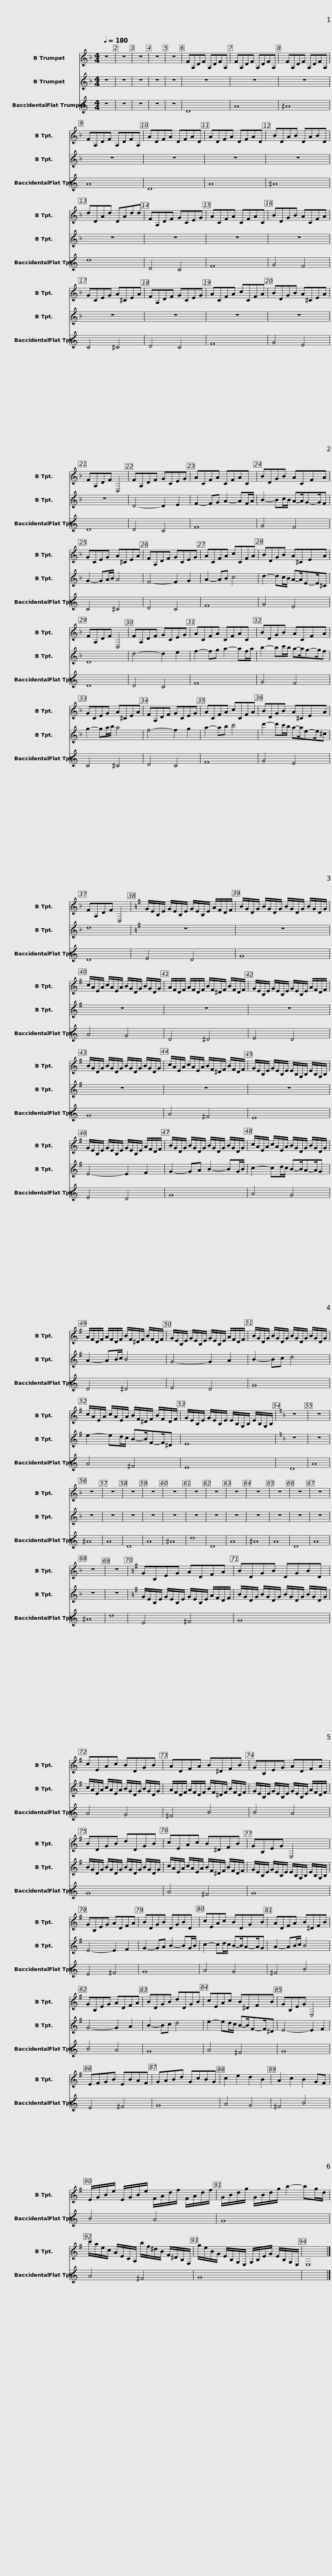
X:1
%%score 1 2 3
L:1/8
Q:1/4=180
M:4/4
I:linebreak $
K:none
V:1 treble transpose=-2
V:2 treble transpose=-2
V:3 treble transpose=-2
V:1
[K:F] z8 | z8 | z8 | z8 | z8 | %5
 FA,DF A,DFA, | FA,DF A,DFA, | FA,DF A,DFA, |$ FA,DF A,DFA, | ADFA DFAD | %10
 ADFA DFAD | BDAB DABD | dDAd DAdd |$ FA,DF GCEG | ACFA CFAC | %15
 BDGB ACFA | GCEG A^CEA | FA,DF GCEG |$ ACFA cCFA | BDGB A^CEA | %20
 FA,DF D,4 | FA,DF GCEG | ACFA CFAC |$ BDGB ACFA | GCEG A^CEA | %25
 FA,DF GCEG | ACFA cCFA |$ BDGB A^CEA | FA,DF D,4 | FA,DF GCEG | %30
 ACFA CFAC |$ BDGB ACFA | GCEG A^CEA | FA,DF GCEG | ACFA cCFA |$ %35
 BDGB A^CEA | FA,DF D,4 |[K:G] G/E/B,/E/ G/E/B,/E/ G/E/B,/E/ A/F/D/F/ |$ B/G/D/G/ B/G/D/G/ B/G/D/G/ B/G/D/G/ | c/A/E/A/ c/A/E/A/ B/G/D/G/ B/G/D/G/ |$ %40
 A/F/D/F/ A/F/D/F/ B/F/^D/F/ B/F/D/F/ | G/E/B,/E/ G/E/B,/E/ G/E/B,/E/ A/F/D/F/ |$ B/G/D/G/ B/G/D/G/ B/G/D/G/ B/G/D/G/ | c/A/E/A/ c/A/E/A/ B/F/^D/F/ B/F/D/F/ |$ G/E/B,/E/ G/E/B,/E/ E/B,/G,/B,/ E/B,/G,/B,/ | %45
 G/E/B,/E/ G/E/B,/E/ G/E/B,/E/ A/F/D/F/ |$ B/G/D/G/ B/G/D/G/ B/G/D/G/ B/G/D/G/ | c/A/E/A/ c/A/E/A/ B/G/D/G/ B/G/D/G/ |$ A/F/D/F/ A/F/D/F/ B/F/^D/F/ B/F/D/F/ | G/E/B,/E/ G/E/B,/E/ G/E/B,/E/ A/F/D/F/ |$ %50
 B/G/D/G/ B/G/D/G/ B/G/D/G/ B/G/D/G/ | c/A/E/A/ c/A/E/A/ B/F/^D/F/ B/F/D/F/ |$ G/E/B,/E/ G/E/B,/E/ E/B,/G,/B,/ E/B,/G,/B,/ |[K:F] z8 | z8 | %55
 z8 | z8 | z8 | z8 | z8 | %60
 z8 | z8 | z8 |$ z8 | z8 | %65
 z8 | z8 | z8 | z8 |[K:G] GB,EG ADFA |$ %70
 BDGB DGBD | cEAc BDGB |$ ADFA B^DFB | GB,EG ADFA |$ BDGB dDGB | %75
 cEAc B^DFB |$ GB,EG E,4 | GB,EG ADFA | BDGB DGBD |$ cEAc BDGB | %80
 ADFA B^DFB | GB,EG ADFA | BDGB dDGB |$ cEAc B^DFB | GB,EG E,4 | %85
 x8 | x8 | x8 |$ x8 | x8 | %90
 x8 |$ x8 | x8 | x8 |] %94
V:2
[K:F] z8 | z8 | z8 | z8 | z8 | %5
 z8 | z8 | z8 |$ z8 | z8 | %10
 z8 | z8 | z8 |$ z8 | z8 | %15
 z8 | z8 | z8 |$ z8 | z8 | %20
 z8 | D4- D2 E2 | F2- FG A2- AF/A/ |$ B2- Bc/B/ A-A/G-G/F | G2- GA/B/ A4 | %25
 F4- F2 G2 | A2- AB c4 |$ d2- dc/B/ A-A/E-E/^C | D8 | d4- d2 e2 | %30
 f2- fg a2- af/a/ |$ b2- bc'/b/ a-a/g-g/f | g2- ga/b/ a4 | f4- f2 g2 | a2- ab c'4 |$ %35
 d'2- d'c'/b/ a-a/e-e/^c | d8 |[K:G] z8 |$ z8 | z8 |$ %40
 z8 | z8 |$ z8 | z8 |$ z8 | %45
 E4- E2 F2 |$ G2- GA B2- BG/B/ | c2- cd/c/ B-B/A-A/G |$ A2- AB/c/ B4 | G4- G2 A2 |$ %50
 B2- Bc d4 | e2- ed/c/ B-B/F-F/^D |$ E8 |[K:F] z8 | z8 | %55
 z8 | z8 | z8 | z8 | z8 | %60
 z8 | z8 | z8 |$ z8 | z8 | %65
 z8 | z8 | z8 | z8 |[K:G] G/E/B,/E/ G/E/B,/E/ G/E/B,/E/ A/F/D/F/ |$ %70
 B/G/D/G/ B/G/D/G/ B/G/D/G/ B/G/D/G/ | c/A/E/A/ c/A/E/A/ B/G/D/G/ B/G/D/G/ |$ A/F/D/F/ A/F/D/F/ B/F/^D/F/ B/F/D/F/ | G/E/B,/E/ G/E/B,/E/ G/E/B,/E/ A/F/D/F/ |$ B/G/D/G/ B/G/D/G/ B/G/D/G/ B/G/D/G/ | %75
 c/A/E/A/ c/A/E/A/ B/F/^D/F/ B/F/D/F/ |$ G/E/B,/E/ G/E/B,/E/ E/B,/G,/B,/ E/B,/G,/B,/ | E4- E2 F2 | G2- GA B2- BG/B/ |$ c2- cd/c/ B-B/A-A/G | %80
 A2- AB/c/ B4 | G4- G2 A2 | B2- Bc d4 |$ e2- ed/c/ B-B/F-F/^D | E4- E2 F2 | %85
 EFGB EBAF | GABd GcBG | c2 e2 d2 B2 |$ A2 c2 B2 GF | E/G/B/e/ E/G/B/e/ F/A/d/f/ F/A/d/f/ | %90
 G/B/d/g/ G/B/d/g/ b2- bg/d/ |$ c'/a/e/c/ A/E/C/A,/ b/f/^d/B/ F/^D/B,/F,/ | g/e/B/G/ E/B,/G,/E,/ G,/B,/E/G/ E/B,/G,/E,/ | E,8 |] %94
V:3
[K:C] z8 | z8 | z8 | z8 | z8 | %5
 D8 | A8 | ^A8 |$ A8 | D8 | %10
 A8 | ^A8 | d8 |$ D4 C4 | F8 | %15
 G4 F4 | C4 ^C4 | D4 C4 |$ F8 | G4 E4 | %20
 D8 | D4 C4 | F8 |$ G4 F4 | C4 ^C4 | %25
 D4 C4 | F8 |$ G4 E4 | D8 | D4 C4 | %30
 F8 |$ G4 F4 | C4 ^C4 | D4 C4 | F8 |$ %35
 G4 E4 | D8 | E4 D4 |$ G8 | A4 G4 |$ %40
 D4 ^D4 | E4 D4 |$ G8 | A4 ^F4 |$ E8 | %45
 E4 D4 |$ G8 | A4 G4 |$ D4 ^D4 | E4 D4 |$ %50
 G8 | A4 ^F4 |$ E8 | D8 | A8 | %55
 ^A8 | A8 | D8 | A8 | ^A8 | %60
 d8 | D8 | A8 |$ ^A8 | A8 | %65
 D8 | A8 | ^A8 | d8 | E4 ^F4 |$ %70
 G8 | A4 G4 |$ ^F4 B4 | B4 A4 |$ G8 | %75
 A4 ^F4 |$ G8 | E4 ^F4 | G8 |$ A4 G4 | %80
 ^F4 B4 | B4 A4 | G8 |$ A4 ^F4 | G8 | %85
 E4 ^F4 | G8 | A4 G4 |$ ^F4 B4 | B4 A4 | %90
 G8 |$ A4 ^F4 | G8 | x8 |] %94
